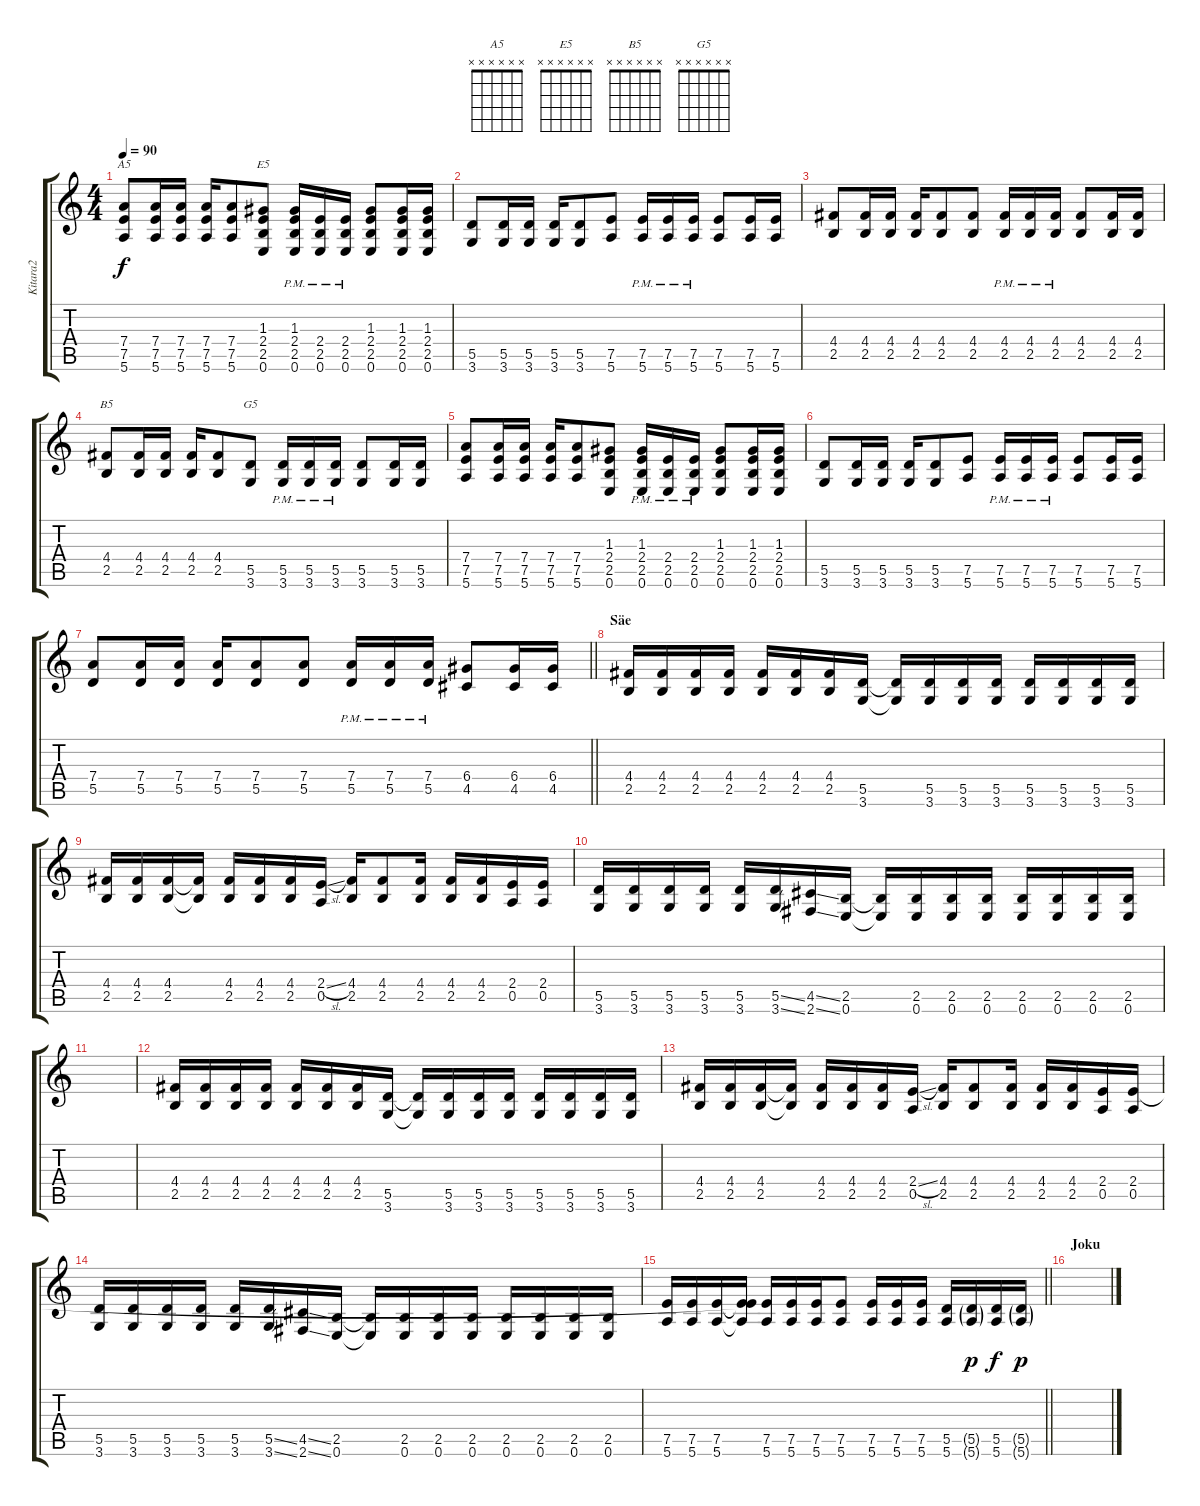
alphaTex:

\track ("Kitara2" "Kitara2") {instrument overdrivenguitar}
\staff {score tabs}
\tuning (E4 B3 G3 D3 A2 E2) {hide}
\chord ("A5" x x x x x x)
\chord ("E5" x x x x x x)
\chord ("B5" x x x x x x)
\chord ("G5" x x x x x x)
\ts (4 4)
\tempo 90
\clef g2
\ks c
(7.4 7.5 5.6).8{ch "A5" dy f} (7.4 7.5 5.6).16 (7.4 7.5 5.6).16 (7.4 7.5 5.6).16 (7.4 7.5 5.6).8 (1.3 2.4 2.5 0.6).8{ch "E5"} (1.3{pm} 2.4{pm} 2.5{pm} 0.6).16 (2.4{pm} 2.5{pm} 0.6).16 (2.4{pm} 2.5{pm} 0.6).16 (1.3 2.4 2.5 0.6).8 (1.3 2.4 2.5 0.6).16 (1.3 2.4 2.5 0.6).16 |
(5.5 3.6).8 (5.5 3.6).16 (5.5 3.6).16 (5.5 3.6).16 (5.5 3.6).8 (7.5 5.6).8 (7.5{pm} 5.6{pm}).16 (7.5{pm} 5.6{pm}).16 (7.5{pm} 5.6{pm}).16 (7.5 5.6).8 (7.5 5.6).16 (7.5 5.6).16 |
(4.4 2.5).8 (4.4 2.5).16 (4.4 2.5).16 (4.4 2.5).16 (4.4 2.5).8 (4.4 2.5).8 (4.4{pm} 2.5{pm}).16 (4.4{pm} 2.5{pm}).16 (4.4{pm} 2.5{pm}).16 (4.4 2.5).8 (4.4 2.5).16 (4.4 2.5).16 |
(4.4 2.5).8{ch "B5"} (4.4 2.5).16 (4.4 2.5).16 (4.4 2.5).16 (4.4 2.5).8 (5.5 3.6).8{ch "G5"} (5.5{pm} 3.6{pm}).16 (5.5{pm} 3.6{pm}).16 (5.5{pm} 3.6{pm}).16 (5.5 3.6).8 (5.5 3.6).16 (5.5 3.6).16 |
(7.4 7.5 5.6).8 (7.4 7.5 5.6).16 (7.4 7.5 5.6).16 (7.4 7.5 5.6).16 (7.4 7.5 5.6).8 (1.3 2.4 2.5 0.6).8 (1.3{pm} 2.4{pm} 2.5{pm} 0.6).16 (2.4{pm} 2.5{pm} 0.6).16 (2.4{pm} 2.5{pm} 0.6).16 (1.3 2.4 2.5 0.6).8 (1.3 2.4 2.5 0.6).16 (1.3 2.4 2.5 0.6).16 |
(5.5 3.6).8 (5.5 3.6).16 (5.5 3.6).16 (5.5 3.6).16 (5.5 3.6).8 (7.5 5.6).8 (7.5{pm} 5.6{pm}).16 (7.5{pm} 5.6{pm}).16 (7.5{pm} 5.6{pm}).16 (7.5 5.6).8 (7.5 5.6).16 (7.5 5.6).16 |
\barLineRight lightlight
(7.4 5.5).8 (7.4 5.5).16 (7.4 5.5).16 (7.4 5.5).16 (7.4 5.5).8 (7.4 5.5).8 (7.4{pm} 5.5{pm}).16 (7.4{pm} 5.5{pm}).16 (7.4{pm} 5.5{pm}).16 (6.4 4.5).8 (6.4 4.5).16 (6.4 4.5).16 |
\section ("" "Säe")
(4.4 2.5).16 (4.4 2.5).16 (4.4 2.5).16 (4.4 2.5).16 (4.4 2.5).16 (4.4 2.5).16 (4.4 2.5).16 (5.5 3.6).16 (5.5{t} 3.6{t}).16 (5.5 3.6).16 (5.5 3.6).16 (5.5 3.6).16 (5.5 3.6).16 (5.5 3.6).16 (5.5 3.6).16 (5.5 3.6).16 |
(4.4 2.5).16 (4.4 2.5).16 (4.4 2.5).16 (4.4{t} 2.5{t}).16 (4.4 2.5).16 (4.4 2.5).16 (4.4 2.5).16 (2.4{sl} 0.5).16 (4.4 2.5).16 (4.4 2.5).8 (4.4 2.5).16 (4.4 2.5).16 (4.4 2.5).16 (2.4 0.5).16 (2.4 0.5).16 |
(5.5 3.6).16 (5.5 3.6).16 (5.5 3.6).16 (5.5 3.6).16 (5.5 3.6).16 (5.5{ss} 3.6{ss}).16 (4.5{ss} 2.6{ss}).16 (2.5 0.6).16 (2.5{t} 0.6{t}).16 (2.5 0.6).16 (2.5 0.6).16 (2.5 0.6).16 (2.5 0.6).16 (2.5 0.6).16 (2.5 0.6).16 (2.5 0.6).16 |
|
(4.4 2.5).16 (4.4 2.5).16 (4.4 2.5).16 (4.4 2.5).16 (4.4 2.5).16 (4.4 2.5).16 (4.4 2.5).16 (5.5 3.6).16 (5.5{t} 3.6{t}).16 (5.5 3.6).16 (5.5 3.6).16 (5.5 3.6).16 (5.5 3.6).16 (5.5 3.6).16 (5.5 3.6).16 (5.5 3.6).16 |
(4.4 2.5).16 (4.4 2.5).16 (4.4 2.5).16 (4.4{t} 2.5{t}).16 (4.4 2.5).16 (4.4 2.5).16 (4.4 2.5).16 (2.4{sl} 0.5).16 (4.4 2.5).16 (4.4 2.5).8 (4.4 2.5).16 (4.4 2.5).16 (4.4 2.5).16 (2.4 0.5).16 (2.4 0.5).16 |
(5.5 3.6).16 (5.5 3.6).16 (5.5 3.6).16 (5.5 3.6).16 (5.5 3.6).16 (5.5{ss} 3.6{ss}).16 (4.5{ss} 2.6{ss}).16 (2.5 0.6).16 (2.5{t} 0.6{t}).16 (2.5 0.6).16 (2.5 0.6).16 (2.5 0.6).16 (2.5 0.6).16 (2.5 0.6).16 (2.5 0.6).16 (2.5 0.6).16 |
\barLineRight lightlight
(7.5 5.6).16 (7.5 5.6).16 (7.5 5.6).16 (2.4{t} 7.5{t} 5.6{t}).16 (7.5 5.6).16 (7.5 5.6).16 (7.5 5.6).16 (7.5 5.6).8 (7.5 5.6).16 (7.5 5.6).16 (7.5 5.6).16 (5.5 5.6).16 (5.5{g} 5.6{g}).16{dy p} (5.5 5.6).16{dy f} (5.5{g} 5.6{g}).16{dy p} |
\section ("" "Joku")
